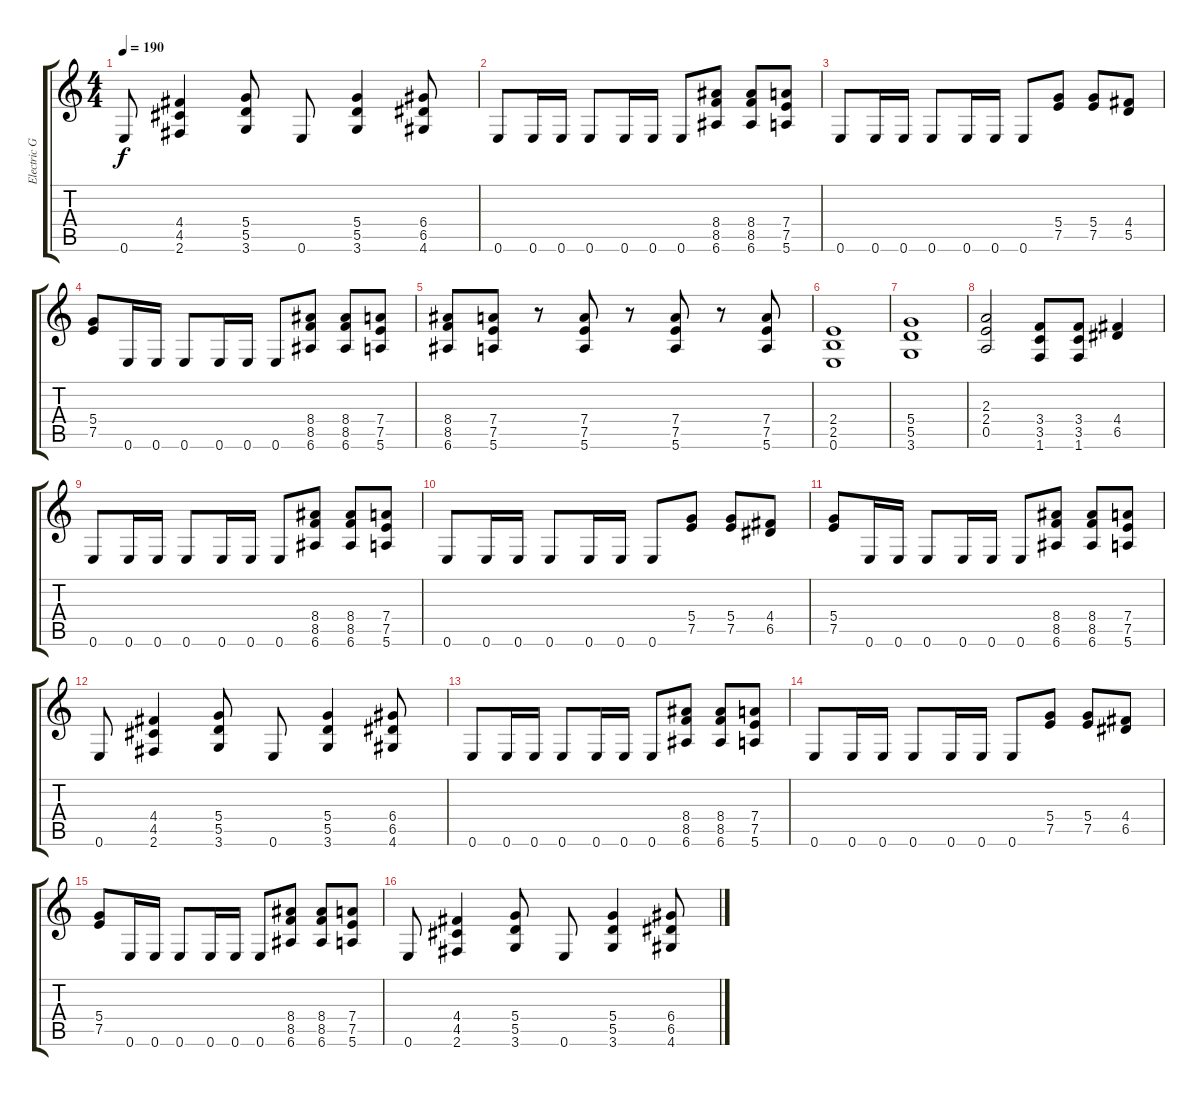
\track ("Electric Guitar 2" "Electric G") {instrument overdrivenguitar}
\staff {score tabs}
\tuning (E4 B3 G3 D3 A2 E2) {hide}
\ts (4 4)
\tempo 190
\clef g2
\ks c
0.6.8{dy f} (4.4 4.5 2.6).4 (5.4 5.5 3.6).8 0.6.8 (5.4 5.5 3.6).4 (6.4 6.5 4.6).8 |
0.6.8 0.6.16 0.6.16 0.6.8 0.6.16 0.6.16 0.6.8 (8.4 8.5 6.6).8 (8.4 8.5 6.6).8 (7.4 7.5 5.6).8 |
0.6.8 0.6.16 0.6.16 0.6.8 0.6.16 0.6.16 0.6.8 (5.4 7.5).8 (5.4 7.5).8 (4.4 5.5).8 |
(5.4 7.5).8 0.6.16 0.6.16 0.6.8 0.6.16 0.6.16 0.6.8 (8.4 8.5 6.6).8 (8.4 8.5 6.6).8 (7.4 7.5 5.6).8 |
(8.4 8.5 6.6).8 (7.4 7.5 5.6).8 r.8 (7.4 7.5 5.6).8 r.8 (7.4 7.5 5.6).8 r.8 (7.4 7.5 5.6).8 |
(2.4 2.5 0.6).1 |
(5.4 5.5 3.6).1 |
(2.3 2.4 0.5).2 (3.4 3.5 1.6).8 (3.4 3.5 1.6).8 (4.4 6.5).4 |
0.6.8 0.6.16 0.6.16 0.6.8 0.6.16 0.6.16 0.6.8 (8.4 8.5 6.6).8 (8.4 8.5 6.6).8 (7.4 7.5 5.6).8 |
0.6.8 0.6.16 0.6.16 0.6.8 0.6.16 0.6.16 0.6.8 (5.4 7.5).8 (5.4 7.5).8 (4.4 6.5).8 |
(5.4 7.5).8 0.6.16 0.6.16 0.6.8 0.6.16 0.6.16 0.6.8 (8.4 8.5 6.6).8 (8.4 8.5 6.6).8 (7.4 7.5 5.6).8 |
0.6.8 (4.4 4.5 2.6).4 (5.4 5.5 3.6).8 0.6.8 (5.4 5.5 3.6).4 (6.4 6.5 4.6).8 |
0.6.8 0.6.16 0.6.16 0.6.8 0.6.16 0.6.16 0.6.8 (8.4 8.5 6.6).8 (8.4 8.5 6.6).8 (7.4 7.5 5.6).8 |
0.6.8 0.6.16 0.6.16 0.6.8 0.6.16 0.6.16 0.6.8 (5.4 7.5).8 (5.4 7.5).8 (4.4 6.5).8 |
(5.4 7.5).8 0.6.16 0.6.16 0.6.8 0.6.16 0.6.16 0.6.8 (8.4 8.5 6.6).8 (8.4 8.5 6.6).8 (7.4 7.5 5.6).8 |
0.6.8 (4.4 4.5 2.6).4 (5.4 5.5 3.6).8 0.6.8 (5.4 5.5 3.6).4 (6.4 6.5 4.6).8
